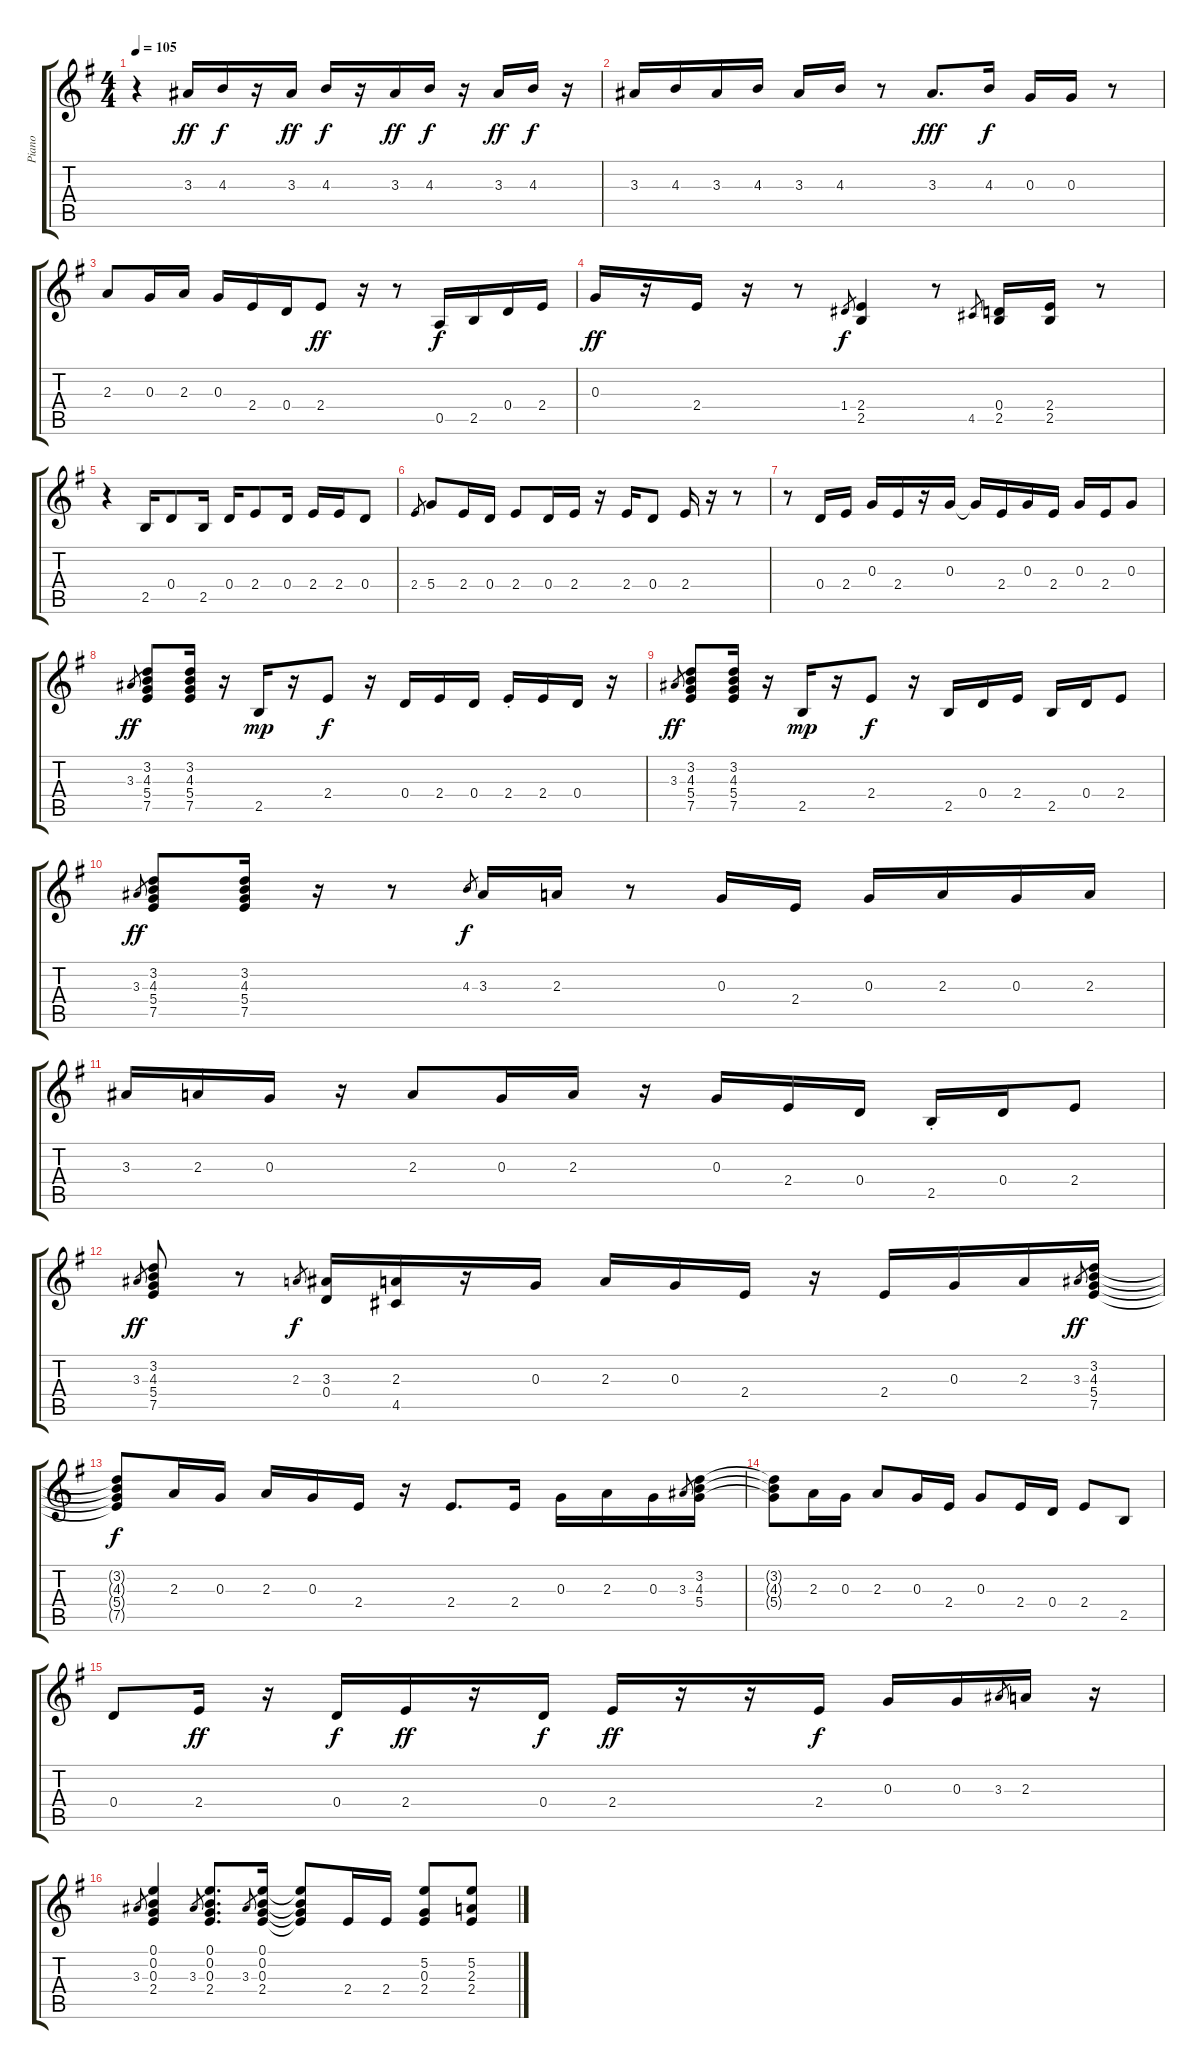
\track ("Piano" "Piano") {instrument electricpiano1}
\staff {score tabs}
\tuning (E5 B4 G4 D4 A3 E3) {hide}
\ts (4 4)
\tempo 105
\clef g2
\ks eminor
r.4{dy ff} 3.3.16 4.3.16{dy f} r.16 3.3.16{dy ff} 4.3.16{dy f} r.16 3.3.16{dy ff} 4.3.16{dy f} r.16 3.3.16{dy ff} 4.3.16{dy f} r.16 |
3.3.16 4.3.16 3.3.16 4.3.16 3.3.16 4.3.16 r.8 3.3.8{d dy fff} 4.3.16{dy f} 0.3.16 0.3.16 r.8 |
2.3.8 0.3.16 2.3.16 0.3.16 2.4.16 0.4.16 2.4.8{dy ff} r.16 r.8 0.5.16{dy f} 2.5.16 0.4.16 2.4.16 |
0.3.16{dy ff} r.16 2.4.16 r.16 r.8 1.4.8{gr dy f} (2.4 2.5).4 r.8 4.5.8{gr} (0.4 2.5).16 (2.4 2.5).16 r.8 |
r.4 2.5.16 0.4.8 2.5.16 0.4.16 2.4.8 0.4.16 2.4.16 2.4.16 0.4.8 |
2.4.8{gr} 5.4.8 2.4.16 0.4.16 2.4.8 0.4.16 2.4.16 r.16 2.4.16 0.4.8 2.4.16 r.16 r.8 |
r.8 0.4.16 2.4.16 0.3.16 2.4.16 r.16 0.3.16 0.3{t}.16 2.4.16 0.3.16 2.4.16 0.3.16 2.4.16 0.3.8 |
3.3.8{gr dy ff} (3.2 4.3 5.4 7.5).8 (3.2 4.3 5.4 7.5).16 r.16 2.5.16{dy mp} r.16 2.4.8{dy f} r.16 0.4.16 2.4.16 0.4.16 2.4{st}.16 2.4.16 0.4.16 r.16 |
3.3.8{gr dy ff} (3.2 4.3 5.4 7.5).8 (3.2 4.3 5.4 7.5).16 r.16 2.5.16{dy mp} r.16 2.4.8{dy f} r.16 2.5.16 0.4.16 2.4.16 2.5.16 0.4.16 2.4.8 |
3.3.8{gr dy ff} (3.2 4.3 5.4 7.5).8 (3.2 4.3 5.4 7.5).16 r.16 r.8 4.3.8{gr dy f} 3.3.16 2.3.16 r.8 0.3.16 2.4.16 0.3.16 2.3.16 0.3.16 2.3.16 |
3.3.16 2.3.16 0.3.16 r.16 2.3.8 0.3.16 2.3.16 r.16 0.3.16 2.4.16 0.4.16 2.5{st}.16 0.4.16 2.4.8 |
3.3.8{gr dy ff} (3.2 4.3 5.4 7.5).8 r.8 2.3.8{gr dy f} (3.3 0.4).16 (2.3 4.5).16 r.16 0.3.16 2.3.16 0.3.16 2.4.16 r.16 2.4.16 0.3.16 2.3.16 3.3.8{gr dy ff} (3.2 4.3 5.4 7.5).16 |
(3.2{t} 4.3{t} 5.4{t} 7.5{t}).8{dy f} 2.3.16 0.3.16 2.3.16 0.3.16 2.4.16 r.16 2.4.8{d} 2.4.16 0.3.16 2.3.16 0.3.16 3.3.8{gr} (3.2 4.3 5.4).16 |
(3.2{t} 4.3{t} 5.4{t}).8 2.3.16 0.3.16 2.3.8 0.3.16 2.4.16 0.3.8 2.4.16 0.4.16 2.4.8 2.5.8 |
0.4.8 2.4.16{dy ff} r.16 0.4.16{dy f} 2.4.16{dy ff} r.16 0.4.16{dy f} 2.4.16{dy ff} r.16 r.16 2.4.16{dy f} 0.3.16 0.3.16 3.3.8{gr} 2.3.16 r.16 |
3.3.8{gr} (0.1 0.2 0.3 2.4).4 3.3.8{gr} (0.1 0.2 0.3 2.4).8{d} 3.3.8{gr} (0.1 0.2 0.3 2.4).16 (0.1{t} 0.2{t} 0.3{t} 2.4{t}).8 2.4.16 2.4.16 (5.2 0.3 2.4).8 (5.2 2.3 2.4).8
